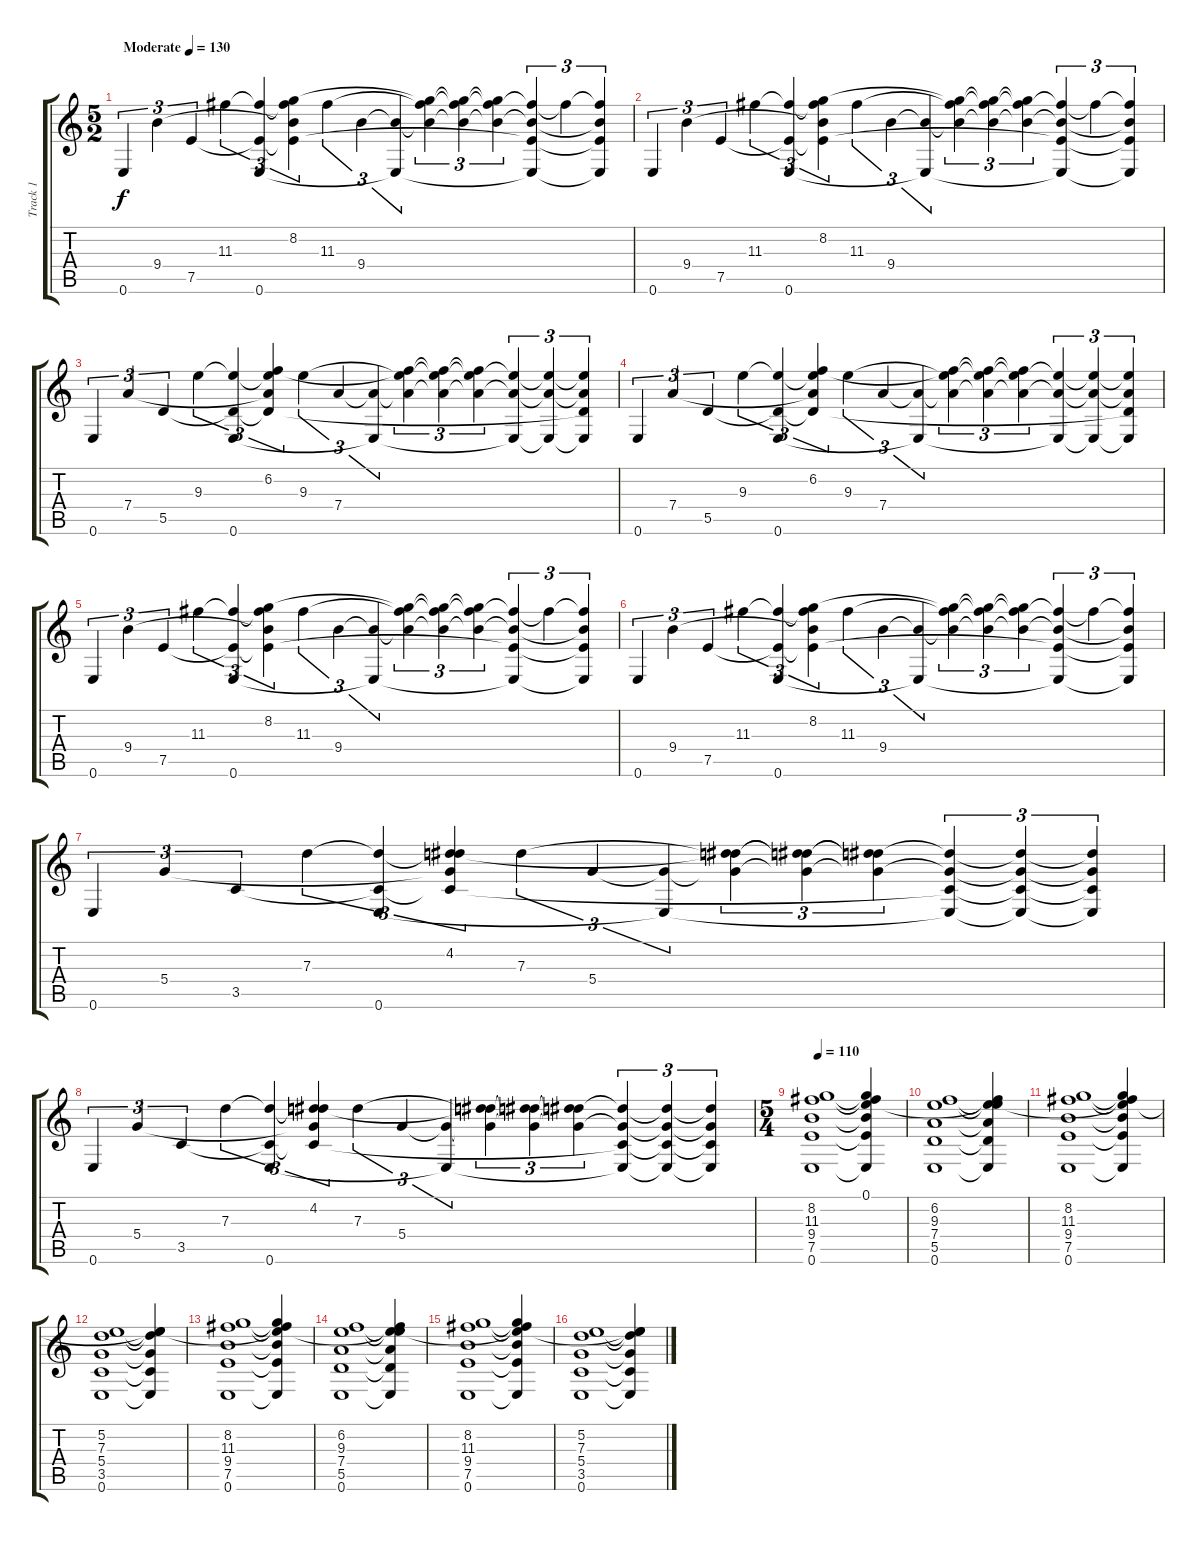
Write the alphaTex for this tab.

\track ("Track 1" "Track 1") {instrument distortionguitar}
\staff {score tabs}
\tuning (E4 B3 G3 D3 A2 E2) {hide}
\ts (5 2)
\tempo (130 "Moderate")
\clef g2
\ks c
0.6.4{tu (3 2) dy f instrument electricguitarjazz} 9.4.4{tu (3 2)} 7.5.4{tu (3 2)} 11.3.4{tu (3 2)} (11.3{t} 7.5{t} 0.6).4{tu (3 2)} (8.2 11.3{t} 9.4{t} 7.5{t}).4{tu (3 2)} 11.3.4{tu (3 2)} 9.4.4{tu (3 2)} (9.4{t} 0.6{t}).4{tu (3 2)} (8.2{t} 11.3{t} 9.4{t}).4{tu (3 2)} (8.2{t} 11.3{t} 9.4{t}).4{tu (3 2)} (8.2{t} 11.3{t} 9.4{t}).4{tu (3 2)} (11.3{t} 9.4{t} 7.5{t} 0.6{t}).4{tu (3 2)} 11.3{t}.4{tu (3 2)} (11.3{t} 9.4{t} 7.5{t} 0.6{t}).4{tu (3 2)} |
0.6.4{tu (3 2)} 9.4.4{tu (3 2)} 7.5.4{tu (3 2)} 11.3.4{tu (3 2)} (11.3{t} 7.5{t} 0.6).4{tu (3 2)} (8.2 11.3{t} 9.4{t} 7.5{t}).4{tu (3 2)} 11.3.4{tu (3 2)} 9.4.4{tu (3 2)} (9.4{t} 0.6{t}).4{tu (3 2)} (8.2{t} 11.3{t} 9.4{t}).4{tu (3 2)} (8.2{t} 11.3{t} 9.4{t}).4{tu (3 2)} (8.2{t} 11.3{t} 9.4{t}).4{tu (3 2)} (11.3{t} 9.4{t} 7.5{t} 0.6{t}).4{tu (3 2)} 11.3{t}.4{tu (3 2)} (11.3{t} 9.4{t} 7.5{t} 0.6{t}).4{tu (3 2)} |
0.6.4{tu (3 2)} 7.4.4{tu (3 2)} 5.5.4{tu (3 2)} 9.3.4{tu (3 2)} (9.3{t} 5.5{t} 0.6).4{tu (3 2)} (6.2 9.3{t} 7.4{t} 5.5{t}).4{tu (3 2)} 9.3.4{tu (3 2)} 7.4.4{tu (3 2)} (7.4{t} 0.6{t}).4{tu (3 2)} (6.2{t} 9.3{t} 7.4{t}).4{tu (3 2)} (6.2{t} 9.3{t} 7.4{t}).4{tu (3 2)} (6.2{t} 9.3{t} 7.4{t}).4{tu (3 2)} (9.3{t} 7.4{t} 0.6{t}).4{tu (3 2)} (9.3{t} 7.4{t} 0.6{t}).4{tu (3 2)} (9.3{t} 7.4{t} 5.5{t} 0.6{t}).4{tu (3 2)} |
0.6.4{tu (3 2)} 7.4.4{tu (3 2)} 5.5.4{tu (3 2)} 9.3.4{tu (3 2)} (9.3{t} 5.5{t} 0.6).4{tu (3 2)} (6.2 9.3{t} 7.4{t} 5.5{t}).4{tu (3 2)} 9.3.4{tu (3 2)} 7.4.4{tu (3 2)} (7.4{t} 0.6{t}).4{tu (3 2)} (6.2{t} 9.3{t} 7.4{t}).4{tu (3 2)} (6.2{t} 9.3{t} 7.4{t}).4{tu (3 2)} (6.2{t} 9.3{t} 7.4{t}).4{tu (3 2)} (9.3{t} 7.4{t} 0.6{t}).4{tu (3 2)} (9.3{t} 7.4{t} 0.6{t}).4{tu (3 2)} (9.3{t} 7.4{t} 5.5{t} 0.6{t}).4{tu (3 2)} |
0.6.4{tu (3 2)} 9.4.4{tu (3 2)} 7.5.4{tu (3 2)} 11.3.4{tu (3 2)} (11.3{t} 7.5{t} 0.6).4{tu (3 2)} (8.2 11.3{t} 9.4{t} 7.5{t}).4{tu (3 2)} 11.3.4{tu (3 2)} 9.4.4{tu (3 2)} (9.4{t} 0.6{t}).4{tu (3 2)} (8.2{t} 11.3{t} 9.4{t}).4{tu (3 2)} (8.2{t} 11.3{t} 9.4{t}).4{tu (3 2)} (8.2{t} 11.3{t} 9.4{t}).4{tu (3 2)} (11.3{t} 9.4{t} 7.5{t} 0.6{t}).4{tu (3 2)} 11.3{t}.4{tu (3 2)} (11.3{t} 9.4{t} 7.5{t} 0.6{t}).4{tu (3 2)} |
0.6.4{tu (3 2)} 9.4.4{tu (3 2)} 7.5.4{tu (3 2)} 11.3.4{tu (3 2)} (11.3{t} 7.5{t} 0.6).4{tu (3 2)} (8.2 11.3{t} 9.4{t} 7.5{t}).4{tu (3 2)} 11.3.4{tu (3 2)} 9.4.4{tu (3 2)} (9.4{t} 0.6{t}).4{tu (3 2)} (8.2{t} 11.3{t} 9.4{t}).4{tu (3 2)} (8.2{t} 11.3{t} 9.4{t}).4{tu (3 2)} (8.2{t} 11.3{t} 9.4{t}).4{tu (3 2)} (11.3{t} 9.4{t} 7.5{t} 0.6{t}).4{tu (3 2)} 11.3{t}.4{tu (3 2)} (11.3{t} 9.4{t} 7.5{t} 0.6{t}).4{tu (3 2)} |
0.6.4{tu (3 2)} 5.4.4{tu (3 2)} 3.5.4{tu (3 2)} 7.3.4{tu (3 2)} (7.3{t} 3.5{t} 0.6).4{tu (3 2)} (4.2 7.3{t} 5.4{t} 3.5{t}).4{tu (3 2)} 7.3.4{tu (3 2)} 5.4.4{tu (3 2)} (5.4{t} 0.6{t}).4{tu (3 2)} (4.2{t} 7.3{t} 5.4{t}).4{tu (3 2)} (4.2{t} 7.3{t} 5.4{t}).4{tu (3 2)} (4.2{t} 7.3{t} 5.4{t}).4{tu (3 2)} (7.3{t} 5.4{t} 3.5{t} 0.6{t}).4{tu (3 2)} (7.3{t} 5.4{t} 3.5{t} 0.6{t}).4{tu (3 2)} (7.3{t} 5.4{t} 3.5{t} 0.6{t}).4{tu (3 2)} |
0.6.4{tu (3 2)} 5.4.4{tu (3 2)} 3.5.4{tu (3 2)} 7.3.4{tu (3 2)} (7.3{t} 3.5{t} 0.6).4{tu (3 2)} (4.2 7.3{t} 5.4{t} 3.5{t}).4{tu (3 2)} 7.3.4{tu (3 2)} 5.4.4{tu (3 2)} (5.4{t} 0.6{t}).4{tu (3 2)} (4.2{t} 7.3{t} 5.4{t}).4{tu (3 2)} (4.2{t} 7.3{t} 5.4{t}).4{tu (3 2)} (4.2{t} 7.3{t} 5.4{t}).4{tu (3 2)} (7.3{t} 5.4{t} 3.5{t} 0.6{t}).4{tu (3 2)} (7.3{t} 5.4{t} 3.5{t} 0.6{t}).4{tu (3 2)} (7.3{t} 5.4{t} 3.5{t} 0.6{t}).4{tu (3 2)} |
\ts (5 4)
\tempo 110
(8.2 11.3 9.4 7.5 0.6).1 (0.1 8.2{t} 11.3{t} 9.4{t} 7.5{t} 0.6{t}).4 |
(6.2 9.3 7.4 5.5 0.6).1 (0.1{t} 6.2{t} 9.3{t} 7.4{t} 5.5{t} 0.6{t}).4 |
(8.2 11.3 9.4 7.5 0.6).1 (0.1{t} 8.2{t} 11.3{t} 9.4{t} 7.5{t} 0.6{t}).4 |
(5.2 7.3 5.4 3.5 0.6).1 (0.1{t} 5.2{t} 7.3{t} 5.4{t} 3.5{t} 0.6{t}).4 |
(8.2 11.3 9.4 7.5 0.6).1 (0.1{t} 8.2{t} 11.3{t} 9.4{t} 7.5{t} 0.6{t}).4 |
(6.2 9.3 7.4 5.5 0.6).1 (0.1{t} 6.2{t} 9.3{t} 7.4{t} 5.5{t} 0.6{t}).4 |
(8.2 11.3 9.4 7.5 0.6).1 (0.1{t} 8.2{t} 11.3{t} 9.4{t} 7.5{t} 0.6{t}).4 |
(5.2 7.3 5.4 3.5 0.6).1 (0.1{t} 5.2{t} 7.3{t} 5.4{t} 3.5{t} 0.6{t}).4
